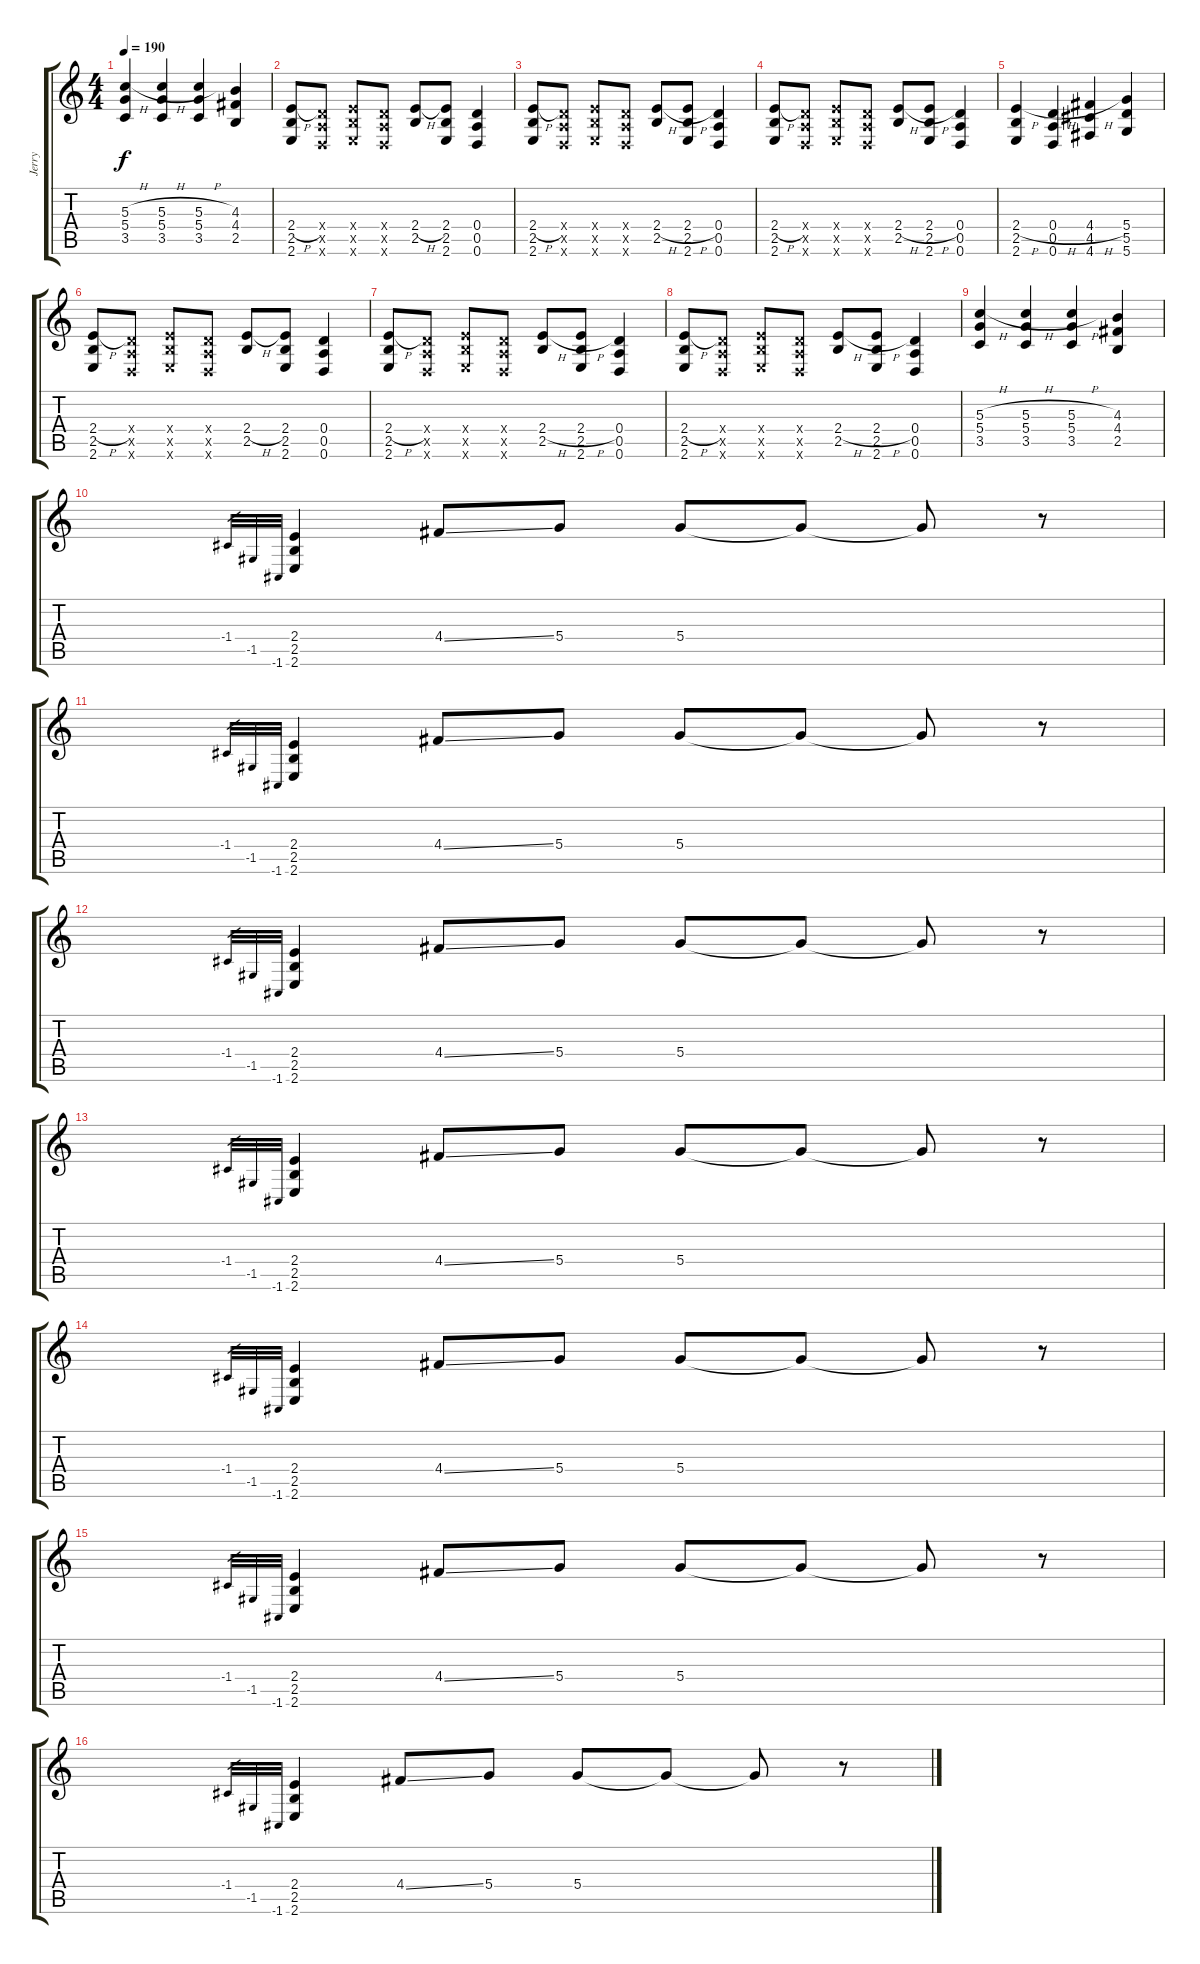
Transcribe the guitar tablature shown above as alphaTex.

\track ("Jerry" "Jerry") {instrument distortionguitar}
\staff {score tabs}
\tuning (E4 B3 G3 D3 A2 D2) {hide}
\ts (4 4)
\tempo 190
\clef g2
\ks c
(5.3{h} 5.4 3.5).4{dy f} (5.3{h} 5.4 3.5).4 (5.3{h} 5.4 3.5).4 (4.3 4.4 2.5).4 |
(2.4{h} 2.5 2.6).8 (0.4{x} 0.5{x} 0.6{x}).8 (2.4{x} 2.5{x} 2.6{x}).8 (0.4{x} 0.5{x} 0.6{x}).8 (2.4{h} 2.5).8 (2.4 2.5 2.6).8 (0.4 0.5 0.6).4 |
(2.4{h} 2.5 2.6).8 (0.4{x} 0.5{x} 0.6{x}).8 (2.4{x} 2.5{x} 2.6{x}).8 (0.4{x} 0.5{x} 0.6{x}).8 (2.4{h} 2.5).8 (2.4{h} 2.5 2.6).8 (0.4 0.5 0.6).4 |
(2.4{h} 2.5 2.6).8 (0.4{x} 0.5{x} 0.6{x}).8 (2.4{x} 2.5{x} 2.6{x}).8 (0.4{x} 0.5{x} 0.6{x}).8 (2.4{h} 2.5).8 (2.4{h} 2.5 2.6).8 (0.4 0.5 0.6).4 |
(2.4{h} 2.5 2.6).4 (0.4{h} 0.5 0.6).4 (4.4{h} 4.5 4.6).4 (5.4 5.5 5.6).4 |
(2.4{h} 2.5 2.6).8 (0.4{x} 0.5{x} 0.6{x}).8 (2.4{x} 2.5{x} 2.6{x}).8 (0.4{x} 0.5{x} 0.6{x}).8 (2.4{h} 2.5).8 (2.4 2.5 2.6).8 (0.4 0.5 0.6).4 |
(2.4{h} 2.5 2.6).8 (0.4{x} 0.5{x} 0.6{x}).8 (2.4{x} 2.5{x} 2.6{x}).8 (0.4{x} 0.5{x} 0.6{x}).8 (2.4{h} 2.5).8 (2.4{h} 2.5 2.6).8 (0.4 0.5 0.6).4 |
(2.4{h} 2.5 2.6).8 (0.4{x} 0.5{x} 0.6{x}).8 (2.4{x} 2.5{x} 2.6{x}).8 (0.4{x} 0.5{x} 0.6{x}).8 (2.4{h} 2.5).8 (2.4{h} 2.5 2.6).8 (0.4 0.5 0.6).4 |
(5.3{h} 5.4 3.5).4 (5.3{h} 5.4 3.5).4 (5.3{h} 5.4 3.5).4 (4.3 4.4 2.5).4 |
-1.4.32{gr} -1.5.32{gr} -1.6.32{gr} (2.4 2.5 2.6).4 4.4{ss}.8 5.4.8 5.4.8 5.4{t}.8 5.4{t}.8 r.8 |
-1.4.32{gr} -1.5.32{gr} -1.6.32{gr} (2.4 2.5 2.6).4 4.4{ss}.8 5.4.8 5.4.8 5.4{t}.8 5.4{t}.8 r.8 |
-1.4.32{gr} -1.5.32{gr} -1.6.32{gr} (2.4 2.5 2.6).4 4.4{ss}.8 5.4.8 5.4.8 5.4{t}.8 5.4{t}.8 r.8 |
-1.4.32{gr} -1.5.32{gr} -1.6.32{gr} (2.4 2.5 2.6).4 4.4{ss}.8 5.4.8 5.4.8 5.4{t}.8 5.4{t}.8 r.8 |
-1.4.32{gr} -1.5.32{gr} -1.6.32{gr} (2.4 2.5 2.6).4 4.4{ss}.8 5.4.8 5.4.8 5.4{t}.8 5.4{t}.8 r.8 |
-1.4.32{gr} -1.5.32{gr} -1.6.32{gr} (2.4 2.5 2.6).4 4.4{ss}.8 5.4.8 5.4.8 5.4{t}.8 5.4{t}.8 r.8 |
-1.4.32{gr} -1.5.32{gr} -1.6.32{gr} (2.4 2.5 2.6).4 4.4{ss}.8 5.4.8 5.4.8 5.4{t}.8 5.4{t}.8 r.8
